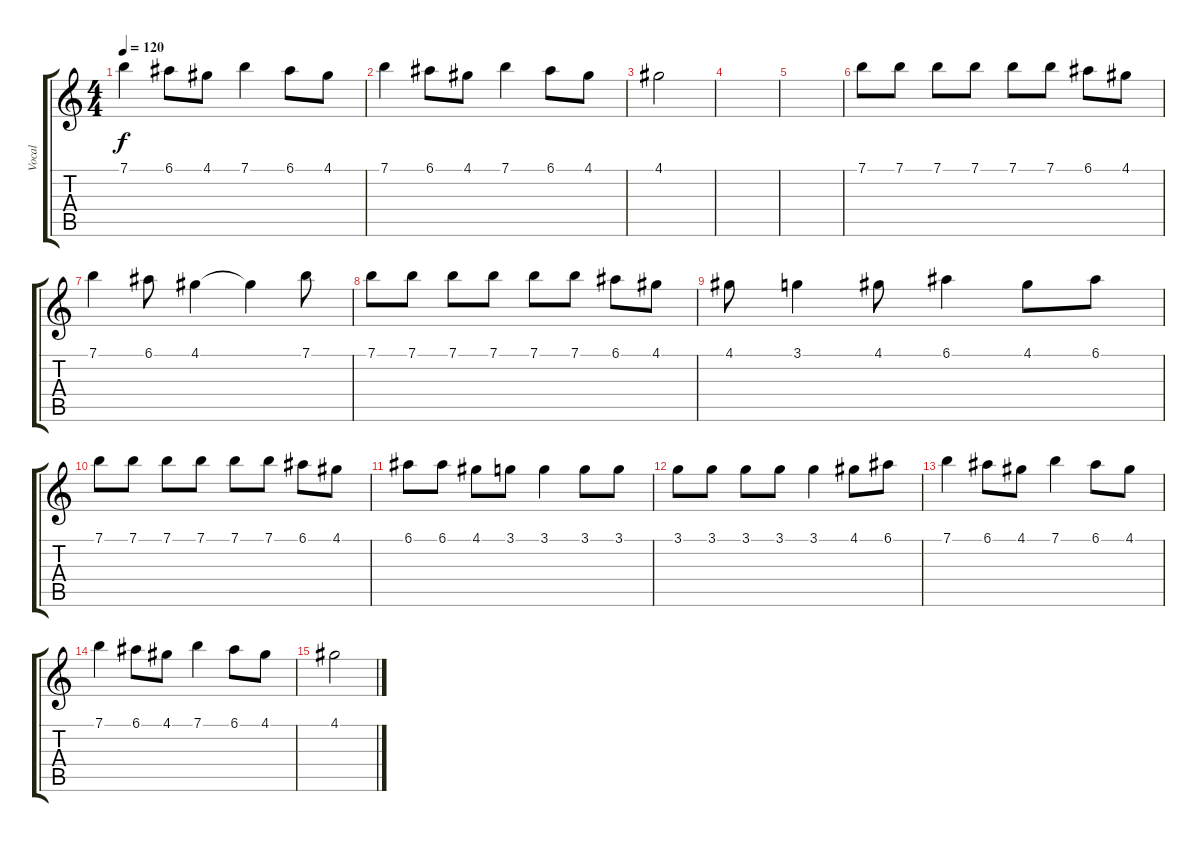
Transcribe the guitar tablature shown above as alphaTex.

\track ("Vocal" "Vocal") {instrument acousticguitarnylon}
\staff {score tabs}
\tuning (E4 B3 G3 D3 A2 E2) {hide}
\ts (4 4)
\tempo 120
\clef g2
\ks c
7.1.4{dy f} 6.1.8 4.1.8 7.1.4 6.1.8 4.1.8 |
7.1.4 6.1.8 4.1.8 7.1.4 6.1.8 4.1.8 |
4.1.2 |
|
|
7.1.8 7.1.8 7.1.8 7.1.8 7.1.8 7.1.8 6.1.8 4.1.8 |
7.1.4 6.1.8 4.1.4 4.1{t}.4 7.1.8 |
7.1.8 7.1.8 7.1.8 7.1.8 7.1.8 7.1.8 6.1.8 4.1.8 |
4.1.8 3.1.4 4.1.8 6.1.4 4.1.8 6.1.8 |
7.1.8 7.1.8 7.1.8 7.1.8 7.1.8 7.1.8 6.1.8 4.1.8 |
6.1.8 6.1.8 4.1.8 3.1.8 3.1.4 3.1.8 3.1.8 |
3.1.8 3.1.8 3.1.8 3.1.8 3.1.4 4.1.8 6.1.8 |
7.1.4 6.1.8 4.1.8 7.1.4 6.1.8 4.1.8 |
7.1.4 6.1.8 4.1.8 7.1.4 6.1.8 4.1.8 |
4.1.2
